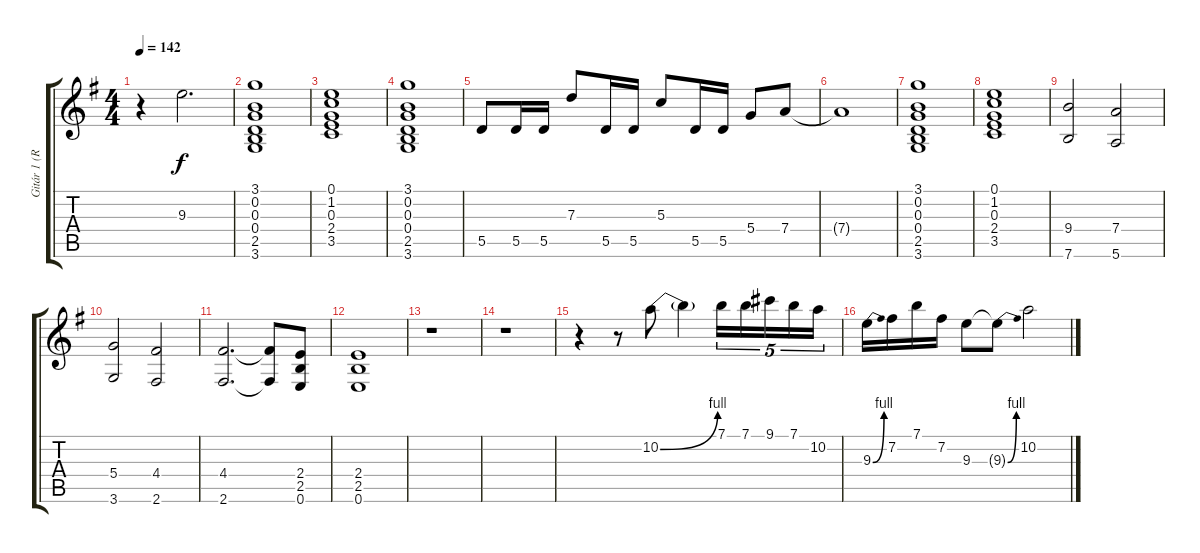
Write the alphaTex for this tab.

\track ("Gitár 1 (Ritchie Blackmore)" "Gitár 1 (R") {instrument electricguitarclean}
\staff {score tabs}
\tuning (E4 B3 G3 D3 A2 E2) {hide}
\ts (4 4)
\tempo 142
\clef g2
\ks g
r.4{dy f} 9.3.2{d} |
(3.1 0.2 0.3 0.4 2.5 3.6).1 |
(0.1 1.2 0.3 2.4 3.5).1 |
(3.1 0.2 0.3 0.4 2.5 3.6).1 |
5.5.8 5.5.16 5.5.16 7.3.8 5.5.16 5.5.16 5.3.8 5.5.16 5.5.16 5.4.8 7.4.8 |
7.4{t}.1 |
(3.1 0.2 0.3 0.4 2.5 3.6).1 |
(0.1 1.2 0.3 2.4 3.5).1 |
(9.4 7.6).2 (7.4 5.6).2 |
(5.4 3.6).2 (4.4 2.6).2 |
(4.4 2.6).2{d} (4.4{t} 2.6{t}).8 (2.4 2.5 0.6).8 |
(2.4 2.5 0.6).1 |
r.1 |
r.1 |
r.4 r.8 10.2{be (bend 0 0 60 4)}.8 10.2{t}.4 7.1.16{tu (5 4)} 7.1.16{tu (5 4)} 9.1.16{tu (5 4)} 7.1.16{tu (5 4)} 10.2.16{tu (5 4)} |
9.3{be (bend 0 0 60 4)}.16 7.2.16 7.1.16 7.2.16 9.3.8 9.3{be (bend 0 0 60 4) t}.8 10.2.2
